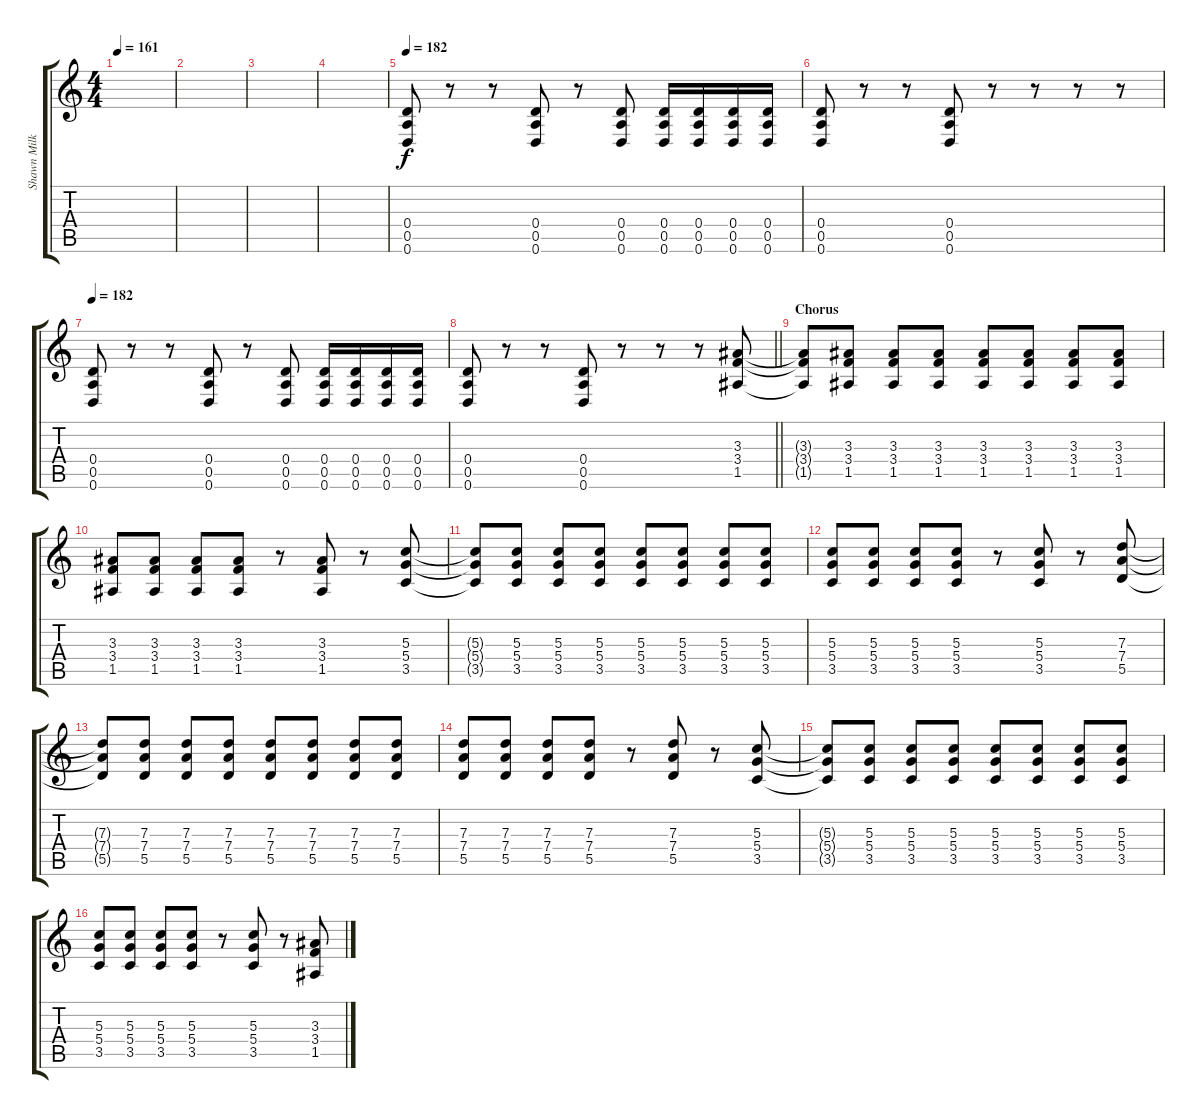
\track ("Shawn Milke - Guitar" "Shawn Milk") {instrument distortionguitar}
\staff {score tabs}
\tuning (E4 B3 G3 D3 A2 D2) {hide}
\ts (4 4)
\tempo 161
\clef g2
\ks c
|
|
|
|
\tempo 182
(0.4 0.5 0.6).8 r.8 r.8 (0.4 0.5 0.6).8 r.8 (0.4 0.5 0.6).8 (0.4 0.5 0.6).16 (0.4 0.5 0.6).16 (0.4 0.5 0.6).16 (0.4 0.5 0.6).16 |
(0.4 0.5 0.6).8 r.8 r.8 (0.4 0.5 0.6).8 r.8 r.8 r.8 r.8 |
\tempo 182
(0.4 0.5 0.6).8 r.8 r.8 (0.4 0.5 0.6).8 r.8 (0.4 0.5 0.6).8 (0.4 0.5 0.6).16 (0.4 0.5 0.6).16 (0.4 0.5 0.6).16 (0.4 0.5 0.6).16 |
\barLineRight lightlight
(0.4 0.5 0.6).8 r.8 r.8 (0.4 0.5 0.6).8 r.8 r.8 r.8 (3.3 3.4 1.5).8{volume 13} |
\section ("" "Chorus")
(3.3{t} 3.4{t} 1.5{t}).8 (3.3 3.4 1.5).8 (3.3 3.4 1.5).8 (3.3 3.4 1.5).8 (3.3 3.4 1.5).8 (3.3 3.4 1.5).8 (3.3 3.4 1.5).8 (3.3 3.4 1.5).8 |
(3.3 3.4 1.5).8 (3.3 3.4 1.5).8 (3.3 3.4 1.5).8 (3.3 3.4 1.5).8 r.8 (3.3 3.4 1.5).8 r.8 (5.3 5.4 3.5).8 |
(5.3{t} 5.4{t} 3.5{t}).8 (5.3 5.4 3.5).8 (5.3 5.4 3.5).8 (5.3 5.4 3.5).8 (5.3 5.4 3.5).8 (5.3 5.4 3.5).8 (5.3 5.4 3.5).8 (5.3 5.4 3.5).8 |
(5.3 5.4 3.5).8 (5.3 5.4 3.5).8 (5.3 5.4 3.5).8 (5.3 5.4 3.5).8 r.8 (5.3 5.4 3.5).8 r.8 (7.3 7.4 5.5).8 |
(7.3{t} 7.4{t} 5.5{t}).8 (7.3 7.4 5.5).8 (7.3 7.4 5.5).8 (7.3 7.4 5.5).8 (7.3 7.4 5.5).8 (7.3 7.4 5.5).8 (7.3 7.4 5.5).8 (7.3 7.4 5.5).8 |
(7.3 7.4 5.5).8 (7.3 7.4 5.5).8 (7.3 7.4 5.5).8 (7.3 7.4 5.5).8 r.8 (7.3 7.4 5.5).8 r.8 (5.3 5.4 3.5).8 |
(5.3{t} 5.4{t} 3.5{t}).8 (5.3 5.4 3.5).8 (5.3 5.4 3.5).8 (5.3 5.4 3.5).8 (5.3 5.4 3.5).8 (5.3 5.4 3.5).8 (5.3 5.4 3.5).8 (5.3 5.4 3.5).8 |
(5.3 5.4 3.5).8 (5.3 5.4 3.5).8 (5.3 5.4 3.5).8 (5.3 5.4 3.5).8 r.8 (5.3 5.4 3.5).8 r.8 (3.3 3.4 1.5).8
